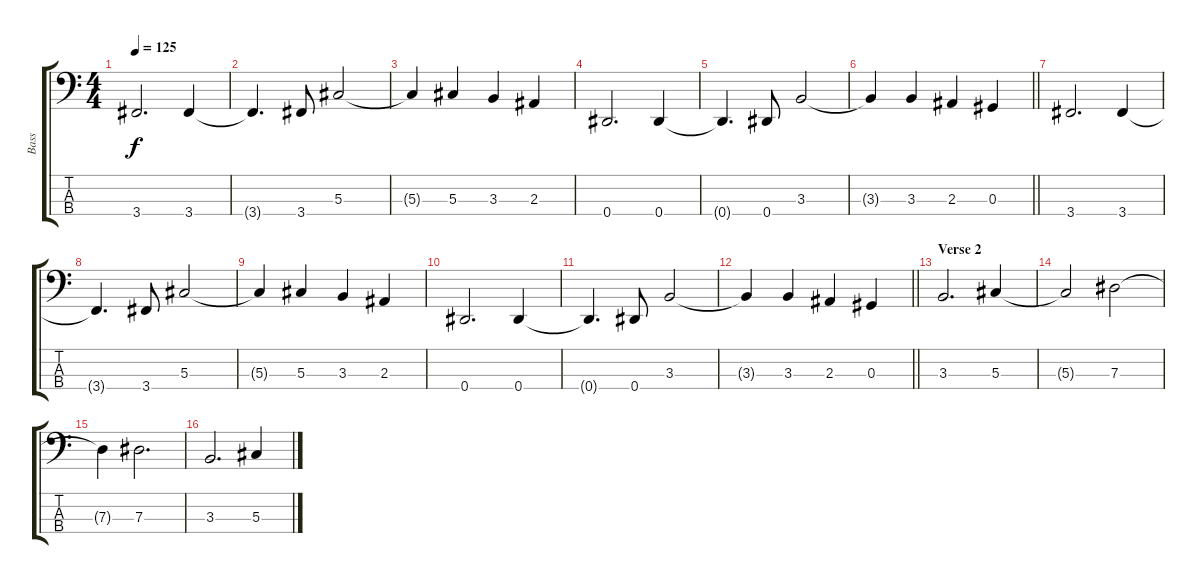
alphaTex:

\track ("Bass" "Bass") {instrument electricbassfinger}
\staff {score tabs}
\tuning (Gb2 Db2 Ab1 Eb1) {hide}
\ts (4 4)
\tempo 125
\clef f4
\ks c
3.4.2{d dy f} 3.4.4 |
3.4{t}.4{d} 3.4.8 5.3.2 |
5.3{t}.4 5.3.4 3.3.4 2.3.4 |
0.4.2{d} 0.4.4 |
0.4{t}.4{d} 0.4.8 3.3.2 |
\barLineRight lightlight
3.3{t}.4 3.3.4 2.3.4 0.3.4 |
\section ("" "")
3.4.2{d} 3.4.4 |
3.4{t}.4{d} 3.4.8 5.3.2 |
5.3{t}.4 5.3.4 3.3.4 2.3.4 |
0.4.2{d} 0.4.4 |
0.4{t}.4{d} 0.4.8 3.3.2 |
\barLineRight lightlight
3.3{t}.4 3.3.4 2.3.4 0.3.4 |
\section ("" "Verse 2")
3.3.2{d} 5.3.4 |
5.3{t}.2 7.3.2 |
7.3{t}.4 7.3.2{d} |
3.3.2{d} 5.3.4
